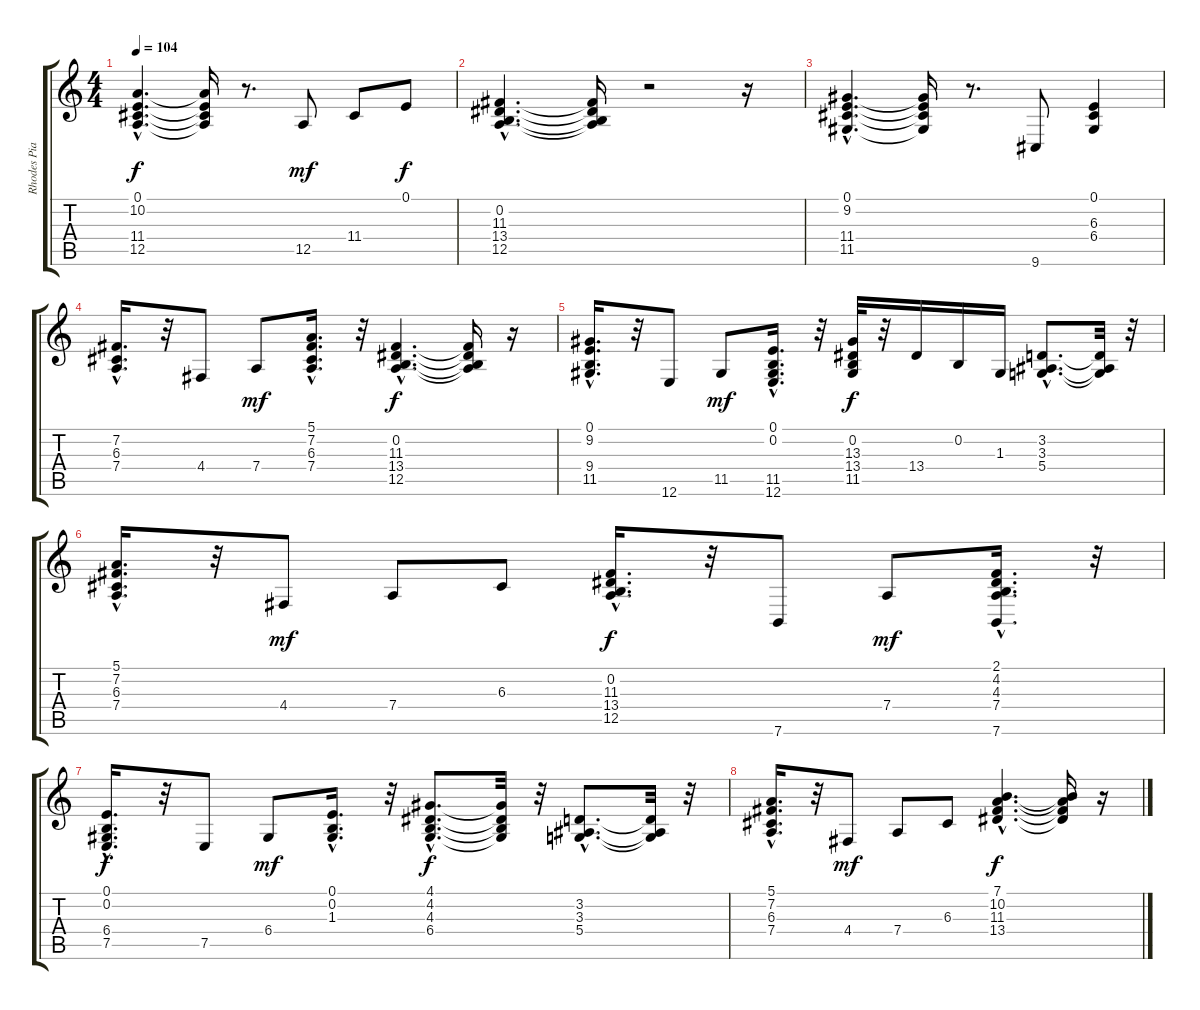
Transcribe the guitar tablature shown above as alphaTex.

\track ("Rhodes Piano" "Rhodes Pia") {instrument electricpiano1}
\staff {score tabs}
\tuning (E4 B3 G3 D3 A2 E2) {hide}
\ts (4 4)
\tempo 104
\clef g2
\ks c
(0.1{hac} 10.2{hac} 11.4{hac} 12.5{hac}).4{d dy f} (0.1{t} 10.2{t} 11.4{t} 12.5{t}).16 r.8{d} 12.5.8{dy mf} 11.4.8 0.1.8{dy f} |
(0.2{hac} 11.3{hac} 13.4{hac} 12.5{hac}).4{d} (0.2{t} 11.3{t} 13.4{t} 12.5{t}).16 r.2 r.16 |
(0.1{hac} 9.2{hac} 11.4{hac} 11.5{hac}).4{d} (0.1{t} 9.2{t} 11.4{t} 11.5{t}).16 r.8{d} 9.6.8 (0.1 6.3 6.4).4 |
(7.2{hac} 6.3{hac} 7.4{hac}).16{d} r.32 4.4.8 7.4.8{dy mf} (5.1{hac} 7.2{hac} 6.3{hac} 7.4{hac}).16{d} r.32 (0.2{hac} 11.3{hac} 13.4{hac} 12.5{hac}).4{d dy f} (0.2{t} 11.3{t} 13.4{t} 12.5{t}).16 r.16 |
(0.1{hac} 9.2{hac} 9.4{hac} 11.5{hac}).16{d} r.32 12.6.8 11.5.8{dy mf} (0.1{hac} 0.2{hac} 11.5{hac} 12.6{hac}).16{d} r.32 (0.2 13.3 13.4 11.5).32{dy f} r.32 13.4.16 0.2.16 1.3.16 (3.2{hac} 3.3{hac} 5.4{hac}).8{d} (3.2{t} 3.3{t} 5.4{t}).32 r.32 |
(5.1{hac} 7.2{hac} 6.3{hac} 7.4{hac}).16{d} r.32 4.4.8{dy mf} 7.4.8 6.3.8 (0.2{hac} 11.3{hac} 13.4{hac} 12.5{hac}).16{d dy f} r.32 7.6.8 7.4.8{dy mf} (2.1{hac} 4.2{hac} 4.3{hac} 7.4{hac} 7.6{hac}).16{d} r.32 |
(0.1{hac} 0.2{hac} 6.4{hac} 7.5{hac}).16{d dy f} r.32 7.5.8 6.4.8{dy mf} (0.1{hac} 0.2{hac} 1.3{hac}).16{d} r.32 (4.1{hac} 4.2{hac} 4.3{hac} 6.4{hac}).8{d dy f} (4.1{t} 4.2{t} 4.3{t} 6.4{t}).32 r.32 (3.2{hac} 3.3{hac} 5.4{hac}).8{d} (3.2{t} 3.3{t} 5.4{t}).32 r.32 |
(5.1{hac} 7.2{hac} 6.3{hac} 7.4{hac}).16{d} r.32 4.4.8{dy mf} 7.4.8 6.3.8 (7.1{hac} 10.2{hac} 11.3{hac} 13.4{hac}).4{d dy f} (7.1{t} 10.2{t} 11.3{t} 13.4{t}).16 r.16
